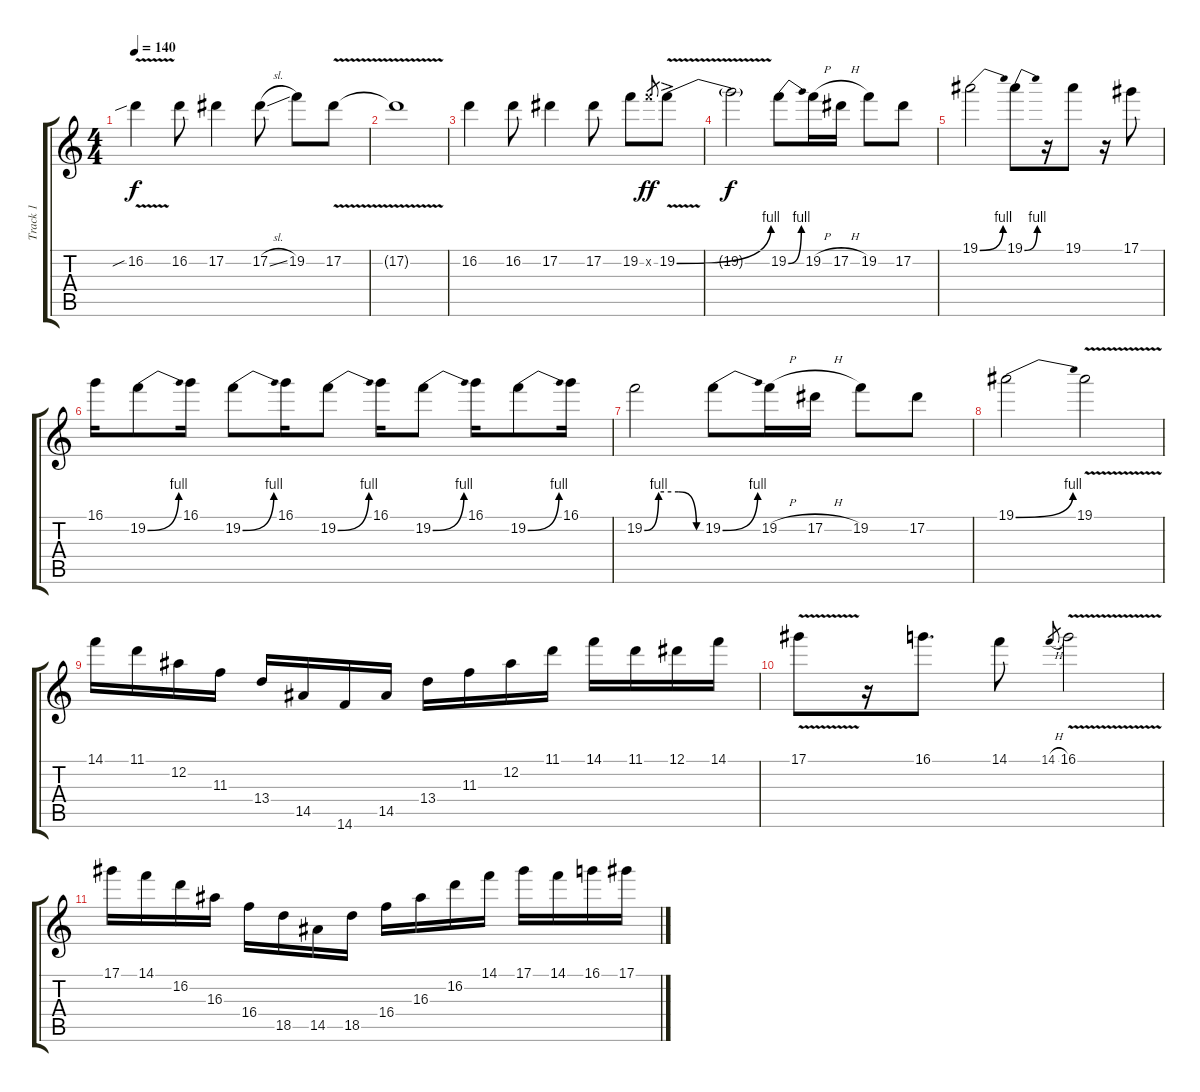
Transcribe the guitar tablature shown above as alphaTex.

\track ("Track 1" "Track 1") {instrument distortionguitar}
\staff {score tabs}
\tuning (Eb4 Bb3 Gb3 Db3 Ab2 Eb2) {hide}
\ts (4 4)
\tempo 140
\clef g2
\ks c
16.2{v sib}.4{dy f} 16.2.8 17.2.4 17.2{sl}.8 19.2.8 17.2{v}.8 |
17.2{t}.1 |
16.2.4 16.2.8 17.2.4 17.2.8 19.2.8 19.2{x}.8{gr dy ff} 19.2{be (bend 0 0 60 4) v ac}.8 |
19.2{t}.2{dy f} 19.2{be (bend 0 0 60 4)}.8 19.2{h}.16 17.2{h}.16 19.2.8 17.2.8 |
19.1{be (bend 0 0 60 4)}.2 19.1{be (bend 0 0 60 4)}.8 r.16 19.1.8 r.16 17.1.8 |
16.1.16 19.2{be (bend 0 0 60 4)}.8 16.1.16 19.2{be (bend 0 0 60 4)}.8 16.1.16 19.2{be (bend 0 0 60 4)}.8 16.1.16 19.2{be (bend 0 0 60 4)}.8 16.1.16 19.2{be (bend 0 0 60 4)}.8 16.1.16 |
19.2{be (custom 0 0 15 4 36 4 55 0 60 0)}.2 19.2{be (bend 0 0 60 4)}.8 19.2{h}.16 17.2{h}.16 19.2.8 17.2.8 |
19.1{be (bend 0 0 60 4)}.2 19.1{v}.2 |
14.1.16 11.1.16 12.2.16 11.3.16 13.4.16 14.5.16 14.6.16 14.5.16 13.4.16 11.3.16 12.2.16 11.1.16 14.1.16 11.1.16 12.1.16 14.1.16 |
17.1{v}.8 r.16 16.1.8{d} 14.1.8 14.1{h}.8{gr} 16.1{v}.2 |
17.1.16 14.1.16 16.2.16 16.3.16 16.4.16 18.5.16 14.5.16 18.5.16 16.4.16 16.3.16 16.2.16 14.1.16 17.1.16 14.1.16 16.1.16 17.1.16
